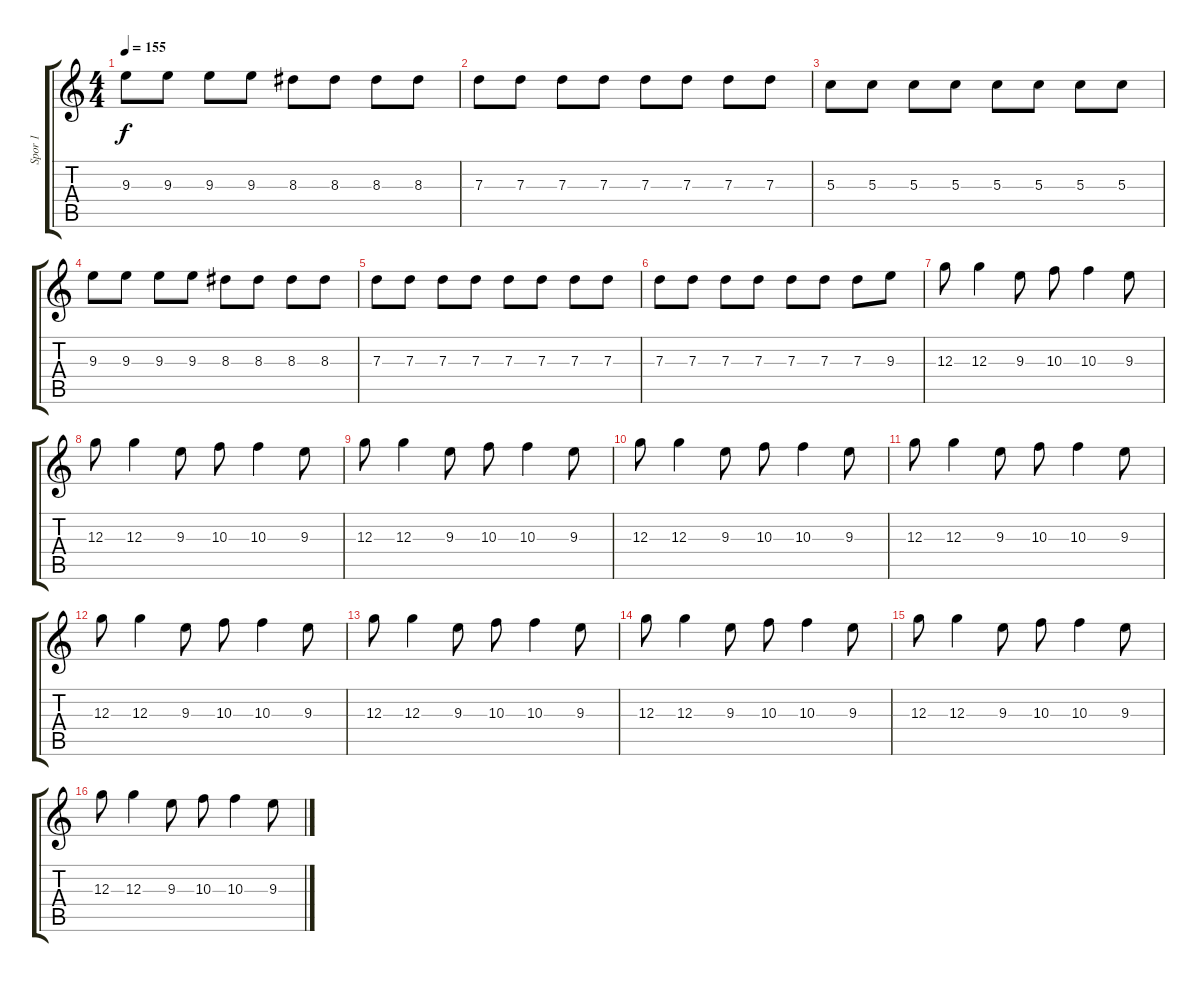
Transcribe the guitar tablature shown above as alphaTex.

\track ("Spor 1" "Spor 1") {instrument distortionguitar}
\staff {score tabs}
\tuning (E4 B3 G3 D3 A2 E2) {hide}
\ts (4 4)
\tempo 155
\clef g2
\ks c
9.3.8{dy f} 9.3.8 9.3.8 9.3.8 8.3.8 8.3.8 8.3.8 8.3.8 |
7.3.8 7.3.8 7.3.8 7.3.8 7.3.8 7.3.8 7.3.8 7.3.8 |
5.3.8 5.3.8 5.3.8 5.3.8 5.3.8 5.3.8 5.3.8 5.3.8 |
9.3.8 9.3.8 9.3.8 9.3.8 8.3.8 8.3.8 8.3.8 8.3.8 |
7.3.8 7.3.8 7.3.8 7.3.8 7.3.8 7.3.8 7.3.8 7.3.8 |
7.3.8 7.3.8 7.3.8 7.3.8 7.3.8 7.3.8 7.3.8 9.3.8 |
12.3.8 12.3.4 9.3.8 10.3.8 10.3.4 9.3.8 |
12.3.8 12.3.4 9.3.8 10.3.8 10.3.4 9.3.8 |
12.3.8 12.3.4 9.3.8 10.3.8 10.3.4 9.3.8 |
12.3.8 12.3.4 9.3.8 10.3.8 10.3.4 9.3.8 |
12.3.8 12.3.4 9.3.8 10.3.8 10.3.4 9.3.8 |
12.3.8 12.3.4 9.3.8 10.3.8 10.3.4 9.3.8 |
12.3.8 12.3.4 9.3.8 10.3.8 10.3.4 9.3.8 |
12.3.8 12.3.4 9.3.8 10.3.8 10.3.4 9.3.8 |
12.3.8 12.3.4 9.3.8 10.3.8 10.3.4 9.3.8 |
12.3.8 12.3.4 9.3.8 10.3.8 10.3.4 9.3.8
